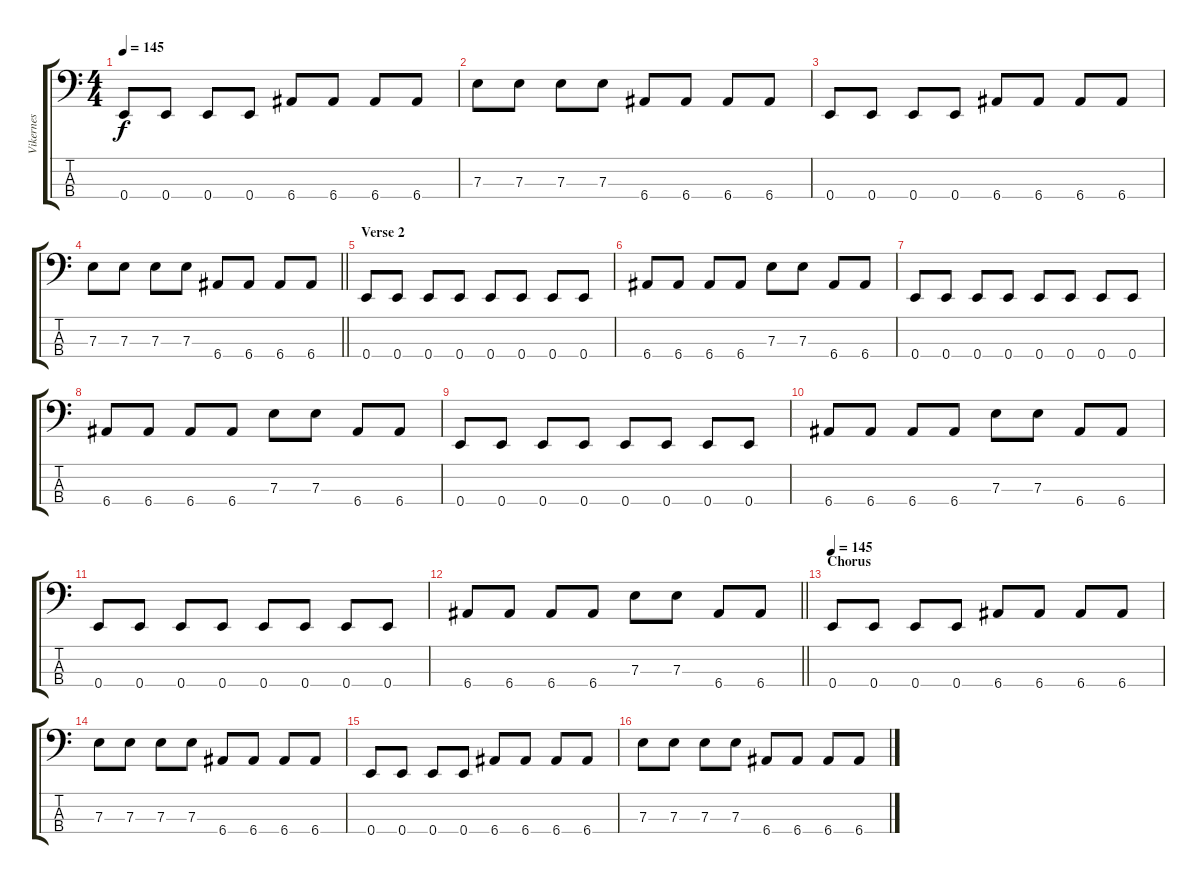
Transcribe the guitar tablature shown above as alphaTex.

\track ("Vikernes" "Vikernes") {instrument electricbassfinger}
\staff {score tabs}
\tuning (G2 D2 A1 E1) {hide}
\ts (4 4)
\tempo 145
\clef f4
\ks c
0.4.8{dy f} 0.4.8 0.4.8 0.4.8 6.4.8 6.4.8 6.4.8 6.4.8 |
7.3.8 7.3.8 7.3.8 7.3.8 6.4.8 6.4.8 6.4.8 6.4.8 |
0.4.8 0.4.8 0.4.8 0.4.8 6.4.8 6.4.8 6.4.8 6.4.8 |
\barLineRight lightlight
7.3.8 7.3.8 7.3.8 7.3.8 6.4.8 6.4.8 6.4.8 6.4.8 |
\section ("" "Verse 2")
0.4.8 0.4.8 0.4.8 0.4.8 0.4.8 0.4.8 0.4.8 0.4.8 |
6.4.8 6.4.8 6.4.8 6.4.8 7.3.8 7.3.8 6.4.8 6.4.8 |
0.4.8 0.4.8 0.4.8 0.4.8 0.4.8 0.4.8 0.4.8 0.4.8 |
6.4.8 6.4.8 6.4.8 6.4.8 7.3.8 7.3.8 6.4.8 6.4.8 |
0.4.8 0.4.8 0.4.8 0.4.8 0.4.8 0.4.8 0.4.8 0.4.8 |
6.4.8 6.4.8 6.4.8 6.4.8 7.3.8 7.3.8 6.4.8 6.4.8 |
0.4.8 0.4.8 0.4.8 0.4.8 0.4.8 0.4.8 0.4.8 0.4.8 |
\barLineRight lightlight
6.4.8 6.4.8 6.4.8 6.4.8 7.3.8 7.3.8 6.4.8 6.4.8 |
\section ("" "Chorus")
\tempo 145
0.4.8 0.4.8 0.4.8 0.4.8 6.4.8 6.4.8 6.4.8 6.4.8 |
7.3.8 7.3.8 7.3.8 7.3.8 6.4.8 6.4.8 6.4.8 6.4.8 |
0.4.8 0.4.8 0.4.8 0.4.8 6.4.8 6.4.8 6.4.8 6.4.8 |
7.3.8 7.3.8 7.3.8 7.3.8 6.4.8 6.4.8 6.4.8 6.4.8
